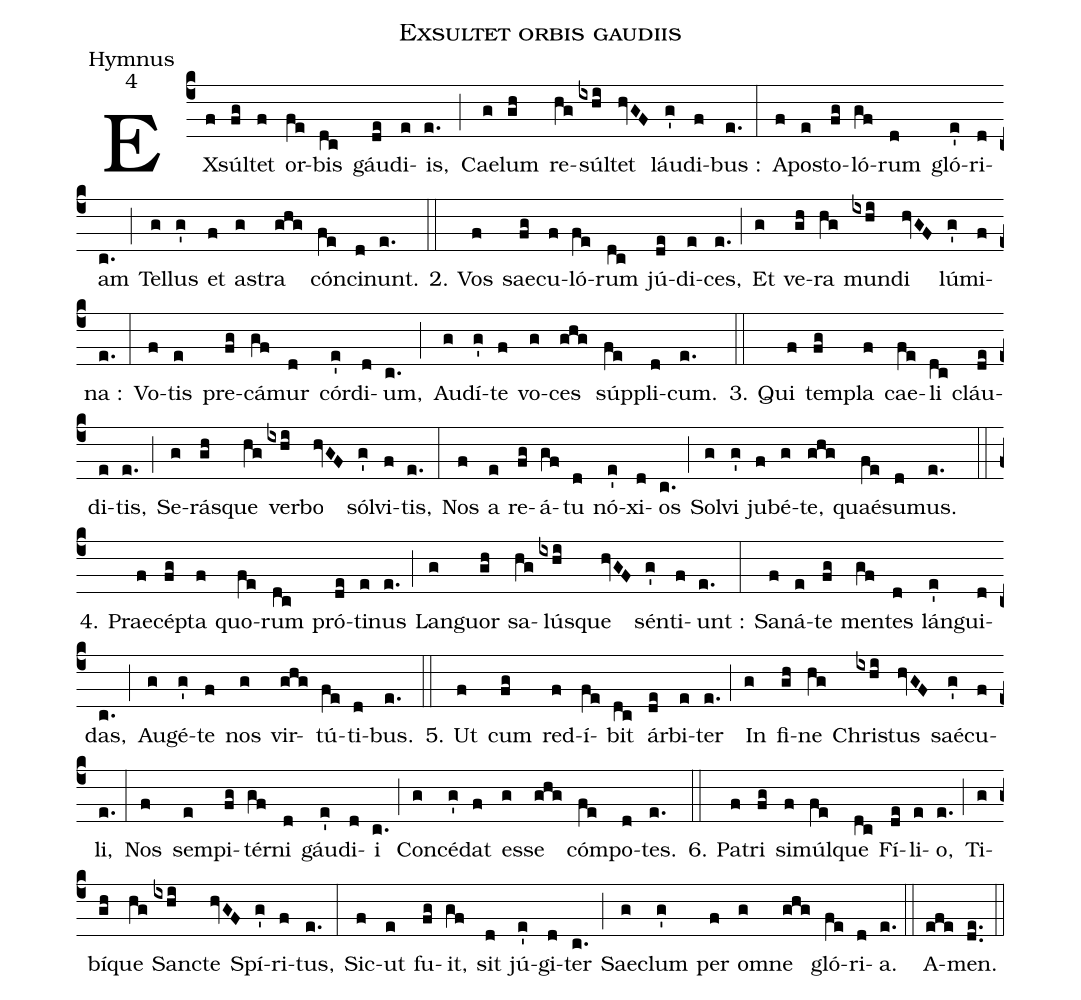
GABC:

name:Exsultet orbis gaudiis;
office-part:Hymnus;
mode:4;
%%
(c4) EX(f)súl(fg)tet(f) or(fe)bis(dc) gáu(de)di(e)is,(e.) (;) Cae(g)lum(gh) re(hg)súl(ixhi)tet(hvGF) láu(g')di(f)bus :(e.) (:) A(f)po(e)sto(fg)ló(gf)rum(d) gló(e')ri(d)am(c.) (;) Tel(g)lus(g') et(f) a(g)stra(ghg) cón(fe)ci(d)nunt.(e.) (::)
2. Vos(f) sae(fg)cu(f)ló(fe)rum(dc) jú(de)di(e)ces,(e.) (;) Et(g) ve(gh)ra(hg) mun(ixhi)di(hvGF) lú(g')mi(f)na :(e.) (:) Vo(f)tis(e) pre(fg)cá(gf)mur(d) cór(e')di(d)um,(c.) (;) Au(g)dí(g')te(f) vo(g)ces(ghg) súp(fe)pli(d)cum.(e.) (::)
3. Qui(f) tem(fg)pla(f) cae(fe)li(dc) cláu(de)di(e)tis,(e.) (;) Se(g)rás(gh)que(hg) ver(ixhi)bo(hvGF) sól(g')vi(f)tis,(e.) (:) Nos(f) a(e) re(fg)á(gf)tu(d) nó(e')xi(d)os(c.) (;) Sol(g)vi(g') ju(f)bé(g)te,(ghg) quaé(fe)su(d)mus.(e.) (::)
4. Prae(f)cé(fg)pta(f) quo(fe)rum(dc) pró(de)ti(e)nus(e.) (;) Lan(g)guor(gh) sa(hg)lús(ixhi)que(hvGF) sén(g')ti(f)unt :(e.) (:) Sa(f)ná(e)te(fg) men(gf)tes(d) lán(e')gui(d)das,(c.) (;) Au(g)gé(g')te(f) nos(g) vir(ghg)tú(fe)ti(d)bus.(e.) (::)
5. Ut(f) cum(fg) red(f)í(fe)bit(dc) ár(de)bi(e)ter(e.) (;) In(g) fi(gh)ne(hg) Chri(ixhi)stus(hvGF) saé(g')cu(f)li,(e.) (:) Nos(f) sem(e)pi(fg)tér(gf)ni(d) gáu(e')di(d)i(c.) (;) Con(g)cé(g')dat(f) es(g)se(ghg) cóm(fe)po(d)tes.(e.) (::)
6. Pa(f)tri(fg) si(f)múl(fe)que(dc) Fí(de)li(e)o,(e.) (;) Ti(g)bí(gh)que(hg) San(ixhi)cte(hvGF) Spí(g')ri(f)tus,(e.) (:) Sic(f)ut(e) fu(fg)it,(gf) sit(d) jú(e')gi(d)ter(c.) (;) Sae(g)clum(g') per(f) o(g)mne(ghg) gló(fe)ri(d)a.(e.) (::)
A(efe)men.(de..) (::)
